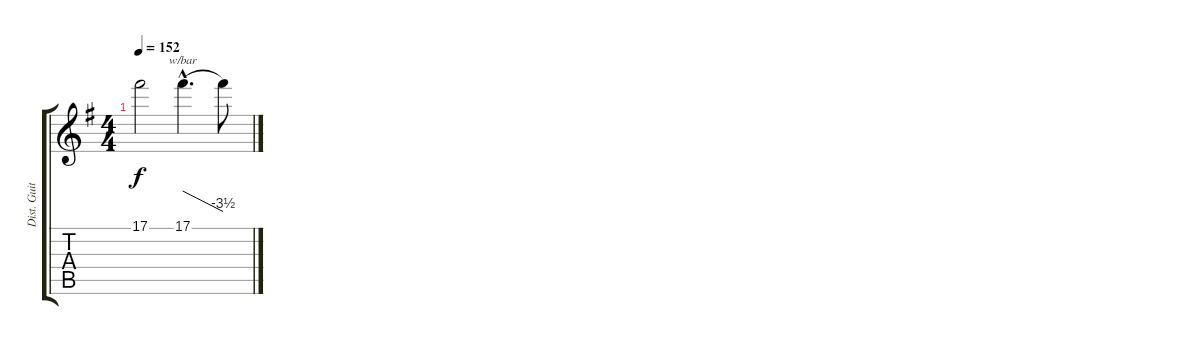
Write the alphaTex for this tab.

\track ("Dist. Guitar1" "Dist. Guit") {instrument distortionguitar}
\staff {score tabs}
\tuning (Db4 Ab3 E3 B2 Gb2 Db2) {hide}
\ts (4 4)
\tempo 152
\clef g2
\ks eminor
17.1{t}.2{dy f} 17.1{hac}.4{d tbe (dive default 0 0 60 -14)} 17.1{t}.8
